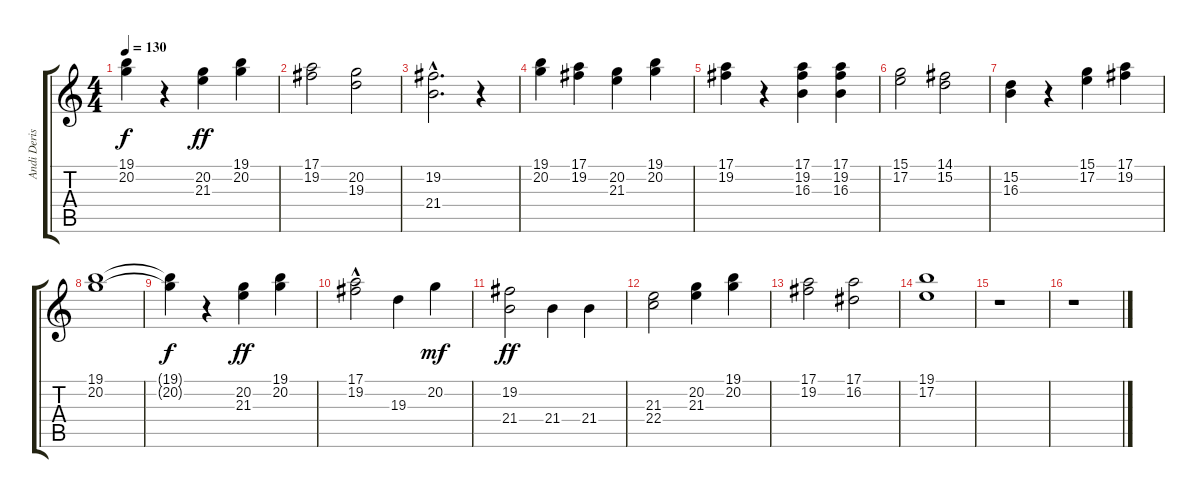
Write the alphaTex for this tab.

\track ("Andi Deris" "Andi Deris") {instrument choiraahs}
\staff {score tabs}
\tuning (E4 B3 G3 D3 A2 E2) {hide}
\ts (4 4)
\tempo 130
\clef g2
\ks c
(19.1{t} 20.2{t}).4{dy f} r.4 (20.2 21.3).4{dy ff} (19.1 20.2).4 |
(17.1 19.2).2 (20.2 19.3).2 |
(19.2{hac} 21.4{hac}).2{d} r.4 |
(19.1 20.2).4 (17.1 19.2).4 (20.2 21.3).4 (19.1 20.2).4 |
(17.1 19.2).4 r.4 (17.1 19.2 16.3).4 (17.1 19.2 16.3).4 |
(15.1 17.2).2 (14.1 15.2).2 |
(15.2 16.3).4 r.4 (15.1 17.2).4 (17.1 19.2).4 |
(19.1 20.2).1 |
(19.1{t} 20.2{t}).4{dy f} r.4 (20.2 21.3).4{dy ff} (19.1 20.2).4 |
(17.1{hac} 19.2).2 19.3.4 20.2.4{dy mf} |
(19.2 21.4).2{dy ff} 21.4.4 21.4.4 |
(21.3 22.4).2 (20.2 21.3).4 (19.1 20.2).4 |
(17.1 19.2).2 (17.1 16.2).2 |
(19.1 17.2).1 |
r.1 |
r.1
